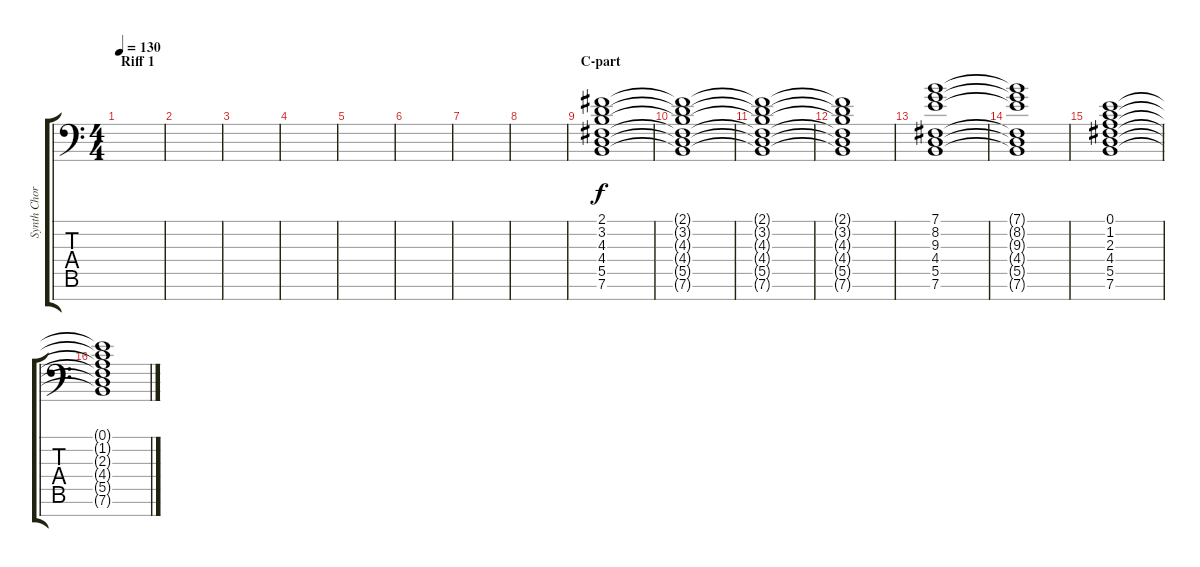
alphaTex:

\track ("Synth Chorus + C-part" "Synth Chor") {instrument pad2warm}
\staff {score tabs}
\tuning (E4 B3 G3 D3 A2 E2 C-1) {hide}
\ts (4 4)
\section ("" "Riff 1")
\tempo 130
\clef f4
\ks c
|
|
|
|
|
|
|
|
\section ("" "C-part")
(2.1 3.2 4.3 4.4 5.5 7.6).1 |
(2.1{t} 3.2{t} 4.3{t} 4.4{t} 5.5{t} 7.6{t}).1 |
(2.1{t} 3.2{t} 4.3{t} 4.4{t} 5.5{t} 7.6{t}).1 |
(2.1{t} 3.2{t} 4.3{t} 4.4{t} 5.5{t} 7.6{t}).1 |
(7.1 8.2 9.3 4.4 5.5 7.6).1 |
(7.1{t} 8.2{t} 9.3{t} 4.4{t} 5.5{t} 7.6{t}).1 |
(0.1 1.2 2.3 4.4 5.5 7.6).1 |
(0.1{t} 1.2{t} 2.3{t} 4.4{t} 5.5{t} 7.6{t}).1
